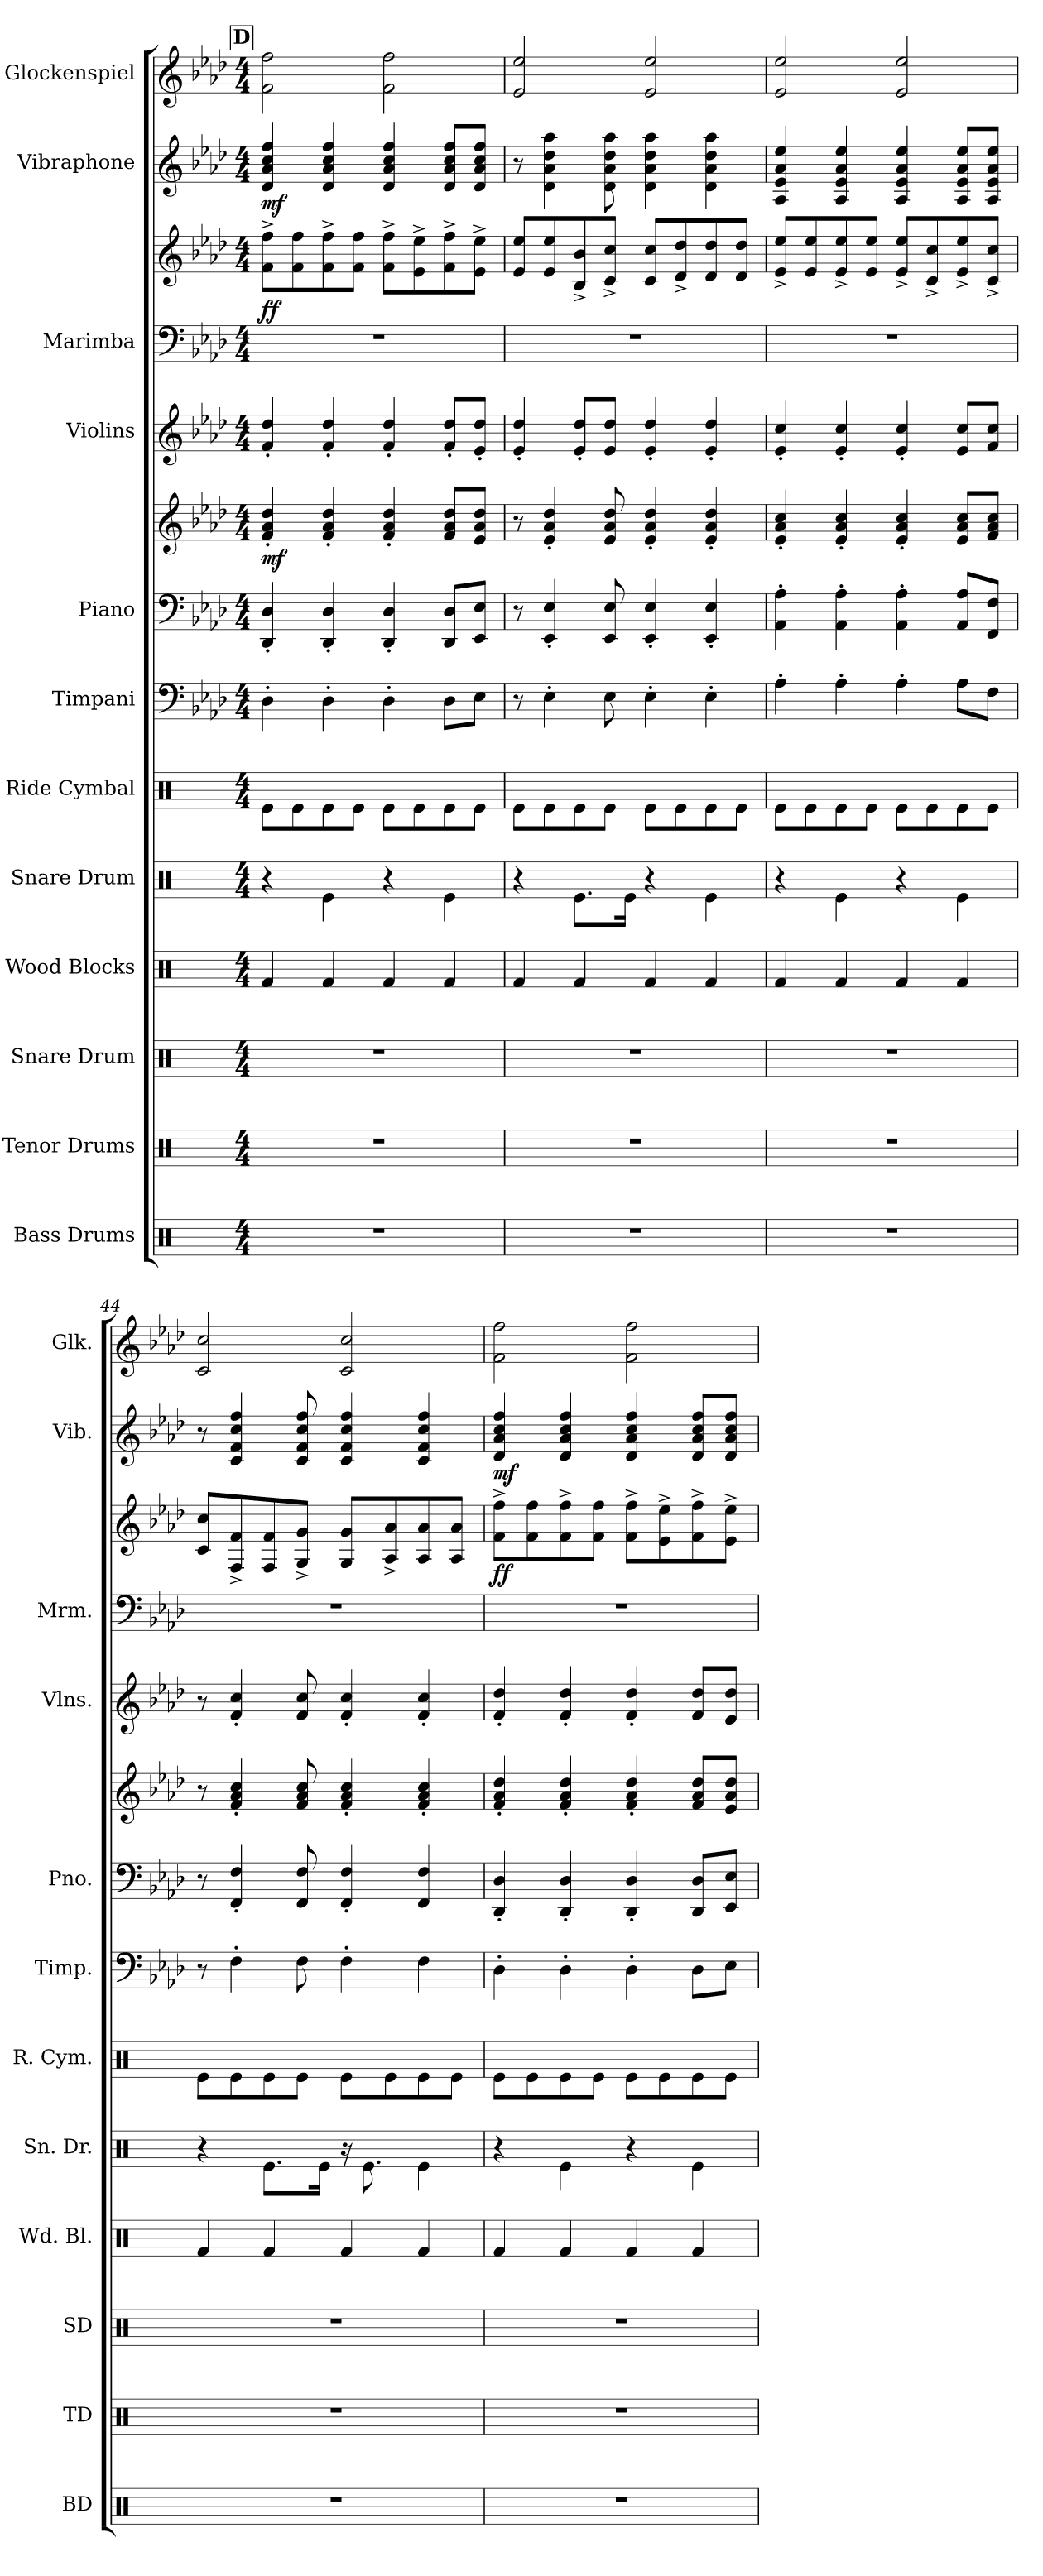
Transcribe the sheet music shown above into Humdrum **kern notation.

**kern	**kern	**kern	**kern	**kern	**kern	**kern	**kern	**kern	**dynam	**kern	**kern	**kern	**dynam	**kern	**dynam	**kern
*part12	*part11	*part10	*part9	*part8	*part7	*part6	*part5	*part5	*part5	*part4	*part3	*part3	*part3	*part2	*part2	*part1
*staff14	*staff13	*staff12	*staff11	*staff10	*staff9	*staff8	*staff7	*staff6	*staff6/7	*staff5	*staff4	*staff3	*staff3/4	*staff2	*staff2	*staff1
*I"Bass Drums	*I"Tenor Drums	*I"Snare Drum	*I"Wood Blocks	*I"Snare Drum	*I"Ride Cymbal	*I"Timpani	*I"Piano	*	*	*I"Violins	*I"Marimba	*	*	*I"Vibraphone	*	*I"Glockenspiel
*I'BD	*I'TD	*I'SD	*I'Wd. Bl.	*I'Sn. Dr.	*I'R. Cym.	*I'Timp.	*I'Pno.	*	*	*I'Vlns.	*I'Mrm.	*	*	*I'Vib.	*	*I'Glk.
*clefX	*clefX	*clefX	*clefX	*clefX	*clefX	*clefF4	*clefF4	*clefG2	*	*clefG2	*clefF4	*clefG2	*	*clefG2	*	*clefG2
*	*	*	*	*	*	*	*	*	*	*	*	*	*	*	*	*ITrd-14c-24
*k[]	*k[]	*k[]	*k[]	*k[]	*k[]	*k[b-e-a-d-]	*k[b-e-a-d-]	*k[b-e-a-d-]	*	*k[b-e-a-d-]	*k[b-e-a-d-]	*k[b-e-a-d-]	*	*k[b-e-a-d-]	*	*k[b-e-a-d-]
*M4/4	*M4/4	*M4/4	*M4/4	*M4/4	*M4/4	*M4/4	*M4/4	*M4/4	*	*M4/4	*M4/4	*M4/4	*	*M4/4	*	*M4/4
!!LO:REH:place=s1:a:B:fs=14:t=D
=41	=41	=41	=41	=41	=41	=41	=41	=41	=41	=41	=41	=41	=41	=41	=41	=41
!	!	!	!	!	!	!	!	!	!LO:DY:b	!	!	!	!LO:DY:a=2	!	!LO:DY:b	!
1r	1r	1r	4Rf/	4r	8Re\L	4D-'\	4DD-/' 4D-/'	4f/' 4a-/' 4dd-/'	mf	4f/' 4dd-/'	1r	8f\^ 8ff\^L	ff	4d-/ 4a-/ 4cc/ 4ff/	mf	2fff\ 2ffff\
.	.	.	.	.	8Re\	.	.	.	.	.	.	8f\ 8ff\	.	.	.	.
.	.	.	4Rf/	4Re\	8Re\	4D-'\	4DD-/' 4D-/'	4f/' 4a-/' 4dd-/'	.	4f/' 4dd-/'	.	8f\^ 8ff\^	.	4d-/ 4a-/ 4cc/ 4ff/	.	.
.	.	.	.	.	8Re\J	.	.	.	.	.	.	8f\ 8ff\J	.	.	.	.
.	.	.	4Rf/	4r	8Re\L	4D-'\	4DD-/' 4D-/'	4f/' 4a-/' 4dd-/'	.	4f/' 4dd-/'	.	8f\^ 8ff\^L	.	4d-/ 4a-/ 4cc/ 4ff/	.	2fff\ 2ffff\
.	.	.	.	.	8Re\	.	.	.	.	.	.	8e-\^ 8ee-\^	.	.	.	.
.	.	.	4Rf/	4Re\	8Re\	8D-\L	8DD-/ 8D-/L	8f/ 8a-/ 8dd-/L	.	8f/' 8dd-/'L	.	8f\^ 8ff\^	.	8d-/ 8a-/ 8cc/ 8ff/L	.	.
.	.	.	.	.	8Re\J	8E-\J	8EE-/ 8E-/J	8e-/ 8a-/ 8dd-/J	.	8e-/' 8dd-/'J	.	8e-\^ 8ee-\^J	.	8d-/ 8a-/ 8cc/ 8ff/J	.	.
!!LO:PB:g=z
=42	=42	=42	=42	=42	=42	=42	=42	=42	=42	=42	=42	=42	=42	=42	=42	=42
1r	1r	1r	4Rf/	4r	8Re\L	8r	8r	8r	.	4e-/' 4dd-/'	1r	8e-/ 8ee-/L	.	8r	.	2eee-/ 2eeee-/
.	.	.	.	.	8Re\	4E-'\	4EE-/' 4E-/'	4e-/' 4a-/' 4dd-/'	.	.	.	8e-/ 8ee-/	.	4d-\ 4a-\ 4dd-\ 4aa-\	.	.
.	.	.	4Rf/	8.Re\L	8Re\	.	.	.	.	8e-/' 8dd-/'L	.	8B-/^ 8b-/^	.	.	.	.
.	.	.	.	.	8Re\J	8E-\	8EE-/ 8E-/	8e-/ 8a-/ 8dd-/	.	8e-/ 8dd-/J	.	8c/^ 8cc/^J	.	8d-\ 8a-\ 8dd-\ 8aa-\	.	.
.	.	.	.	16Re\Jk	.	.	.	.	.	.	.	.	.	.	.	.
.	.	.	4Rf/	4r	8Re\L	4E-'\	4EE-/' 4E-/'	4e-/' 4a-/' 4dd-/'	.	4e-/' 4dd-/'	.	8c/ 8cc/L	.	4d-\ 4a-\ 4dd-\ 4aa-\	.	2eee-/ 2eeee-/
.	.	.	.	.	8Re\	.	.	.	.	.	.	8d-/^ 8dd-/^	.	.	.	.
.	.	.	4Rf/	4Re\	8Re\	4E-'\	4EE-/' 4E-/'	4e-/' 4a-/' 4dd-/'	.	4e-/' 4dd-/'	.	8d-/ 8dd-/	.	4d-\ 4a-\ 4dd-\ 4aa-\	.	.
.	.	.	.	.	8Re\J	.	.	.	.	.	.	8d-/ 8dd-/J	.	.	.	.
=43	=43	=43	=43	=43	=43	=43	=43	=43	=43	=43	=43	=43	=43	=43	=43	=43
1r	1r	1r	4Rf/	4r	8Re\L	4A-'\	4AA-\' 4A-\'	4e-/' 4a-/' 4cc/'	.	4e-/' 4cc/'	1r	8e-/^ 8ee-/^L	.	4A-/ 4e-/ 4a-/ 4ee-/	.	2eee-/ 2eeee-/
.	.	.	.	.	8Re\	.	.	.	.	.	.	8e-/ 8ee-/	.	.	.	.
.	.	.	4Rf/	4Re\	8Re\	4A-'\	4AA-\' 4A-\'	4e-/' 4a-/' 4cc/'	.	4e-/' 4cc/'	.	8e-/^ 8ee-/^	.	4A-/ 4e-/ 4a-/ 4ee-/	.	.
.	.	.	.	.	8Re\J	.	.	.	.	.	.	8e-/ 8ee-/J	.	.	.	.
.	.	.	4Rf/	4r	8Re\L	4A-'\	4AA-\' 4A-\'	4e-/' 4a-/' 4cc/'	.	4e-/' 4cc/'	.	8e-/^ 8ee-/^L	.	4A-/ 4e-/ 4a-/ 4ee-/	.	2eee-/ 2eeee-/
.	.	.	.	.	8Re\	.	.	.	.	.	.	8c/^ 8cc/^	.	.	.	.
.	.	.	4Rf/	4Re\	8Re\	8A-\L	8AA-/ 8A-/L	8e-/ 8a-/ 8cc/L	.	8e-/ 8cc/L	.	8e-/^ 8ee-/^	.	8A-/ 8e-/ 8a-/ 8ee-/L	.	.
.	.	.	.	.	8Re\J	8F\J	8FF/ 8F/J	8f/ 8a-/ 8cc/J	.	8f/ 8cc/J	.	8c/^ 8cc/^J	.	8A-/ 8e-/ 8a-/ 8ee-/J	.	.
=44	=44	=44	=44	=44	=44	=44	=44	=44	=44	=44	=44	=44	=44	=44	=44	=44
1r	1r	1r	4Rf/	4r	8Re\L	8r	8r	8r	.	8r	1r	8c/ 8cc/L	.	8r	.	2ccc/ 2cccc/
.	.	.	.	.	8Re\	4F'\	4FF/' 4F/'	4f/' 4a-/' 4cc/'	.	4f/' 4cc/'	.	8F/^ 8f/^	.	4c/ 4f/ 4cc/ 4ff/	.	.
.	.	.	4Rf/	8.Re\L	8Re\	.	.	.	.	.	.	8F/ 8f/	.	.	.	.
.	.	.	.	.	8Re\J	8F\	8FF/ 8F/	8f/ 8a-/ 8cc/	.	8f/ 8cc/	.	8G/^ 8g/^J	.	8c/ 8f/ 8cc/ 8ff/	.	.
.	.	.	.	16Re\Jk	.	.	.	.	.	.	.	.	.	.	.	.
.	.	.	4Rf/	16r	8Re\L	4F'\	4FF/' 4F/'	4f/' 4a-/' 4cc/'	.	4f/' 4cc/'	.	8G/ 8g/L	.	4c/ 4f/ 4cc/ 4ff/	.	2ccc/ 2cccc/
.	.	.	.	8.Re\	.	.	.	.	.	.	.	.	.	.	.	.
.	.	.	.	.	8Re\	.	.	.	.	.	.	8A-/^ 8a-/^	.	.	.	.
.	.	.	4Rf/	4Re\	8Re\	4F\	4FF/ 4F/	4f/' 4a-/' 4cc/'	.	4f/' 4cc/'	.	8A-/ 8a-/	.	4c/ 4f/ 4cc/ 4ff/	.	.
.	.	.	.	.	8Re\J	.	.	.	.	.	.	8A-/ 8a-/J	.	.	.	.
=45	=45	=45	=45	=45	=45	=45	=45	=45	=45	=45	=45	=45	=45	=45	=45	=45
!	!	!	!	!	!	!	!	!	!	!	!	!	!LO:DY:b	!	!LO:DY:b	!
1r	1r	1r	4Rf/	4r	8Re\L	4D-'\	4DD-/' 4D-/'	4f/' 4a-/' 4dd-/'	.	4f/' 4dd-/'	1r	8f\^ 8ff\^L	ff	4d-/ 4a-/ 4cc/ 4ff/	mf	2fff\ 2ffff\
.	.	.	.	.	8Re\	.	.	.	.	.	.	8f\ 8ff\	.	.	.	.
.	.	.	4Rf/	4Re\	8Re\	4D-'\	4DD-/' 4D-/'	4f/' 4a-/' 4dd-/'	.	4f/' 4dd-/'	.	8f\^ 8ff\^	.	4d-/ 4a-/ 4cc/ 4ff/	.	.
.	.	.	.	.	8Re\J	.	.	.	.	.	.	8f\ 8ff\J	.	.	.	.
.	.	.	4Rf/	4r	8Re\L	4D-'\	4DD-/' 4D-/'	4f/' 4a-/' 4dd-/'	.	4f/' 4dd-/'	.	8f\^ 8ff\^L	.	4d-/ 4a-/ 4cc/ 4ff/	.	2fff\ 2ffff\
.	.	.	.	.	8Re\	.	.	.	.	.	.	8e-\^ 8ee-\^	.	.	.	.
.	.	.	4Rf/	4Re\	8Re\	8D-\L	8DD-/ 8D-/L	8f/ 8a-/ 8dd-/L	.	8f/ 8dd-/L	.	8f\^ 8ff\^	.	8d-/ 8a-/ 8cc/ 8ff/L	.	.
.	.	.	.	.	8Re\J	8E-\J	8EE-/ 8E-/J	8e-/ 8a-/ 8dd-/J	.	8e-/ 8dd-/J	.	8e-\^ 8ee-\^J	.	8d-/ 8a-/ 8cc/ 8ff/J	.	.
=	=	=	=	=	=	=	=	=	=	=	=	=	=	=	=	=
*-	*-	*-	*-	*-	*-	*-	*-	*-	*-	*-	*-	*-	*-	*-	*-	*-
